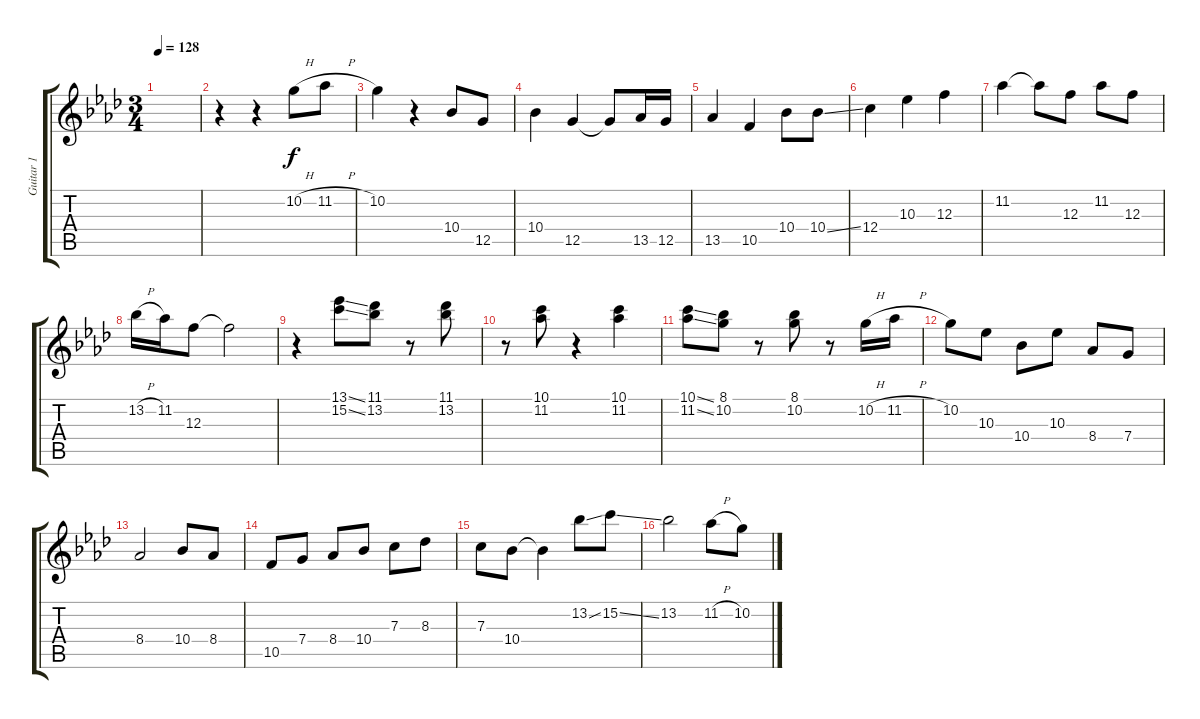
\track ("Guitar 1" "Guitar 1") {instrument acousticguitarsteel}
\staff {score tabs}
\tuning (D4 A3 F3 C3 G2 D2) {hide}
\ts (3 4)
\tempo 128
\clef g2
\ks fminor
|
r.4 r.4 10.2{h}.8 11.2{h}.8 |
10.2.4 r.4 10.4.8 12.5.8 |
10.4.4 12.5.4 12.5{t}.8 13.5.16 12.5.16 |
13.5.4 10.5.4 10.4.8 10.4{ss}.8 |
12.4.4 10.3.4 12.3.4 |
11.2.4 11.2{t}.8 12.3.8 11.2.8 12.3.8 |
13.2{h}.16 11.2.16 12.3.8 12.3{t}.2 |
r.4 (13.1{ss} 15.2{ss}).8 (11.1 13.2).8 r.8 (11.1 13.2).8 |
r.8 (10.1 11.2).8 r.4 (10.1 11.2).4 |
(10.1{ss} 11.2{ss}).8 (8.1 10.2).8 r.8 (8.1 10.2).8 r.8 10.2{h}.16 11.2{h}.16 |
10.2.8 10.3.8 10.4.8 10.3.8 8.4.8 7.4.8 |
8.4.2 10.4.8 8.4.8 |
10.5.8 7.4.8 8.4.8 10.4.8 7.3.8 8.3.8 |
7.3.8 10.4.8 10.4{t}.4 13.2{ss}.8 15.2{ss}.8 |
13.2.2 11.2{h}.8 10.2{h}.8
